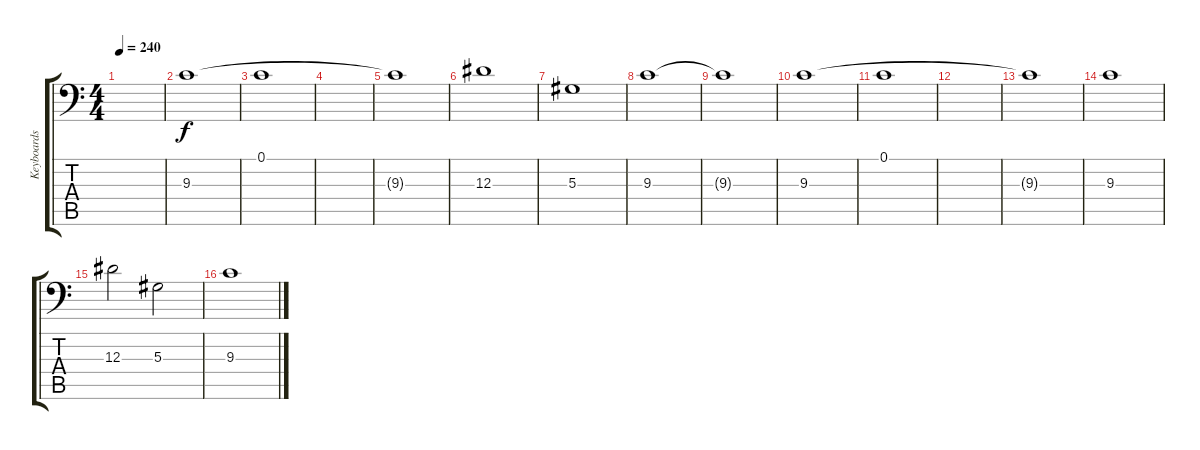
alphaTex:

\track ("Keyboards" "Keyboards") {instrument stringensemble1}
\staff {score tabs}
\tuning (C4 G3 Eb3 Bb2 F2 Bb1) {hide}
\ts (4 4)
\tempo 240
\clef f4
\ks c
|
9.3.1 |
0.1.1 |
|
9.3{t}.1 |
12.3.1 |
5.3.1 |
9.3.1 |
9.3{t}.1 |
9.3.1 |
0.1.1 |
|
9.3{t}.1 |
9.3.1 |
12.3.2 5.3.2 |
9.3.1
